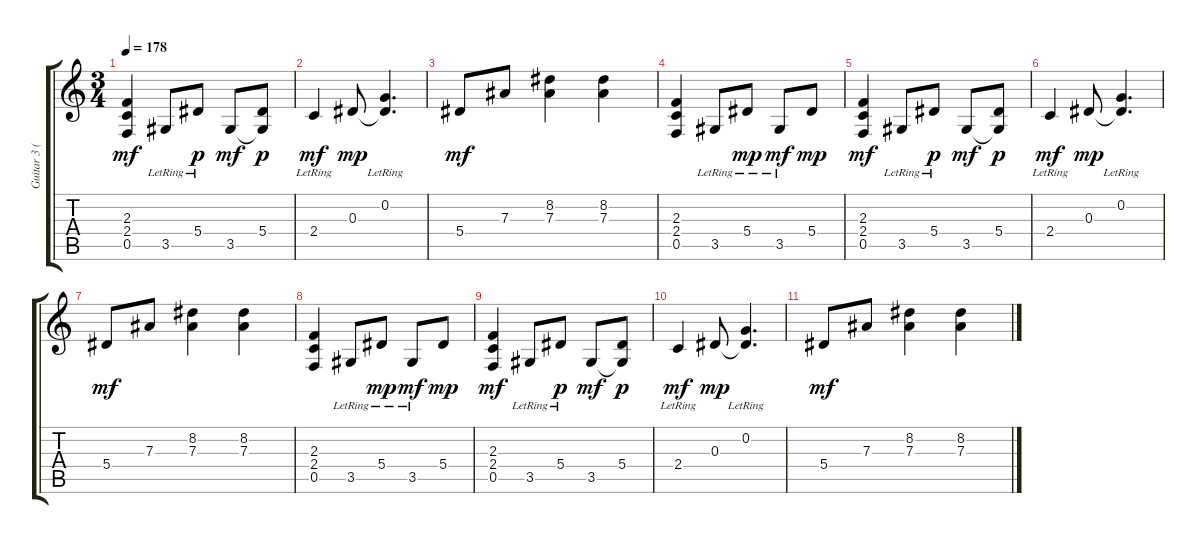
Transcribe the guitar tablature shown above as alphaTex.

\track ("Guitar 3 (Rhytm)" "Guitar 3 (") {instrument distortionguitar}
\staff {score tabs}
\tuning (C4 G3 Eb3 Bb2 F2 C2) {hide}
\ts (3 4)
\tempo 178
\clef g2
\ks c
(2.3 2.4 0.5).4{dy mf} 3.5{lr}.8 5.4{lr}.8{dy p} 3.5.8{dy mf} (5.4 3.5{t}).8{dy p} |
2.4{lr}.4{dy mf} 0.3.8{dy mp} (0.2{lr} 0.3{t}).4{d} |
5.4.8{dy mf} 7.3.8 (8.2 7.3).4 (8.2 7.3).4 |
(2.3 2.4 0.5).4 3.5{lr}.8 5.4{lr}.8{dy mp} 3.5{lr}.8{dy mf} 5.4.8{dy mp} |
(2.3 2.4 0.5).4{dy mf} 3.5{lr}.8 5.4{lr}.8{dy p} 3.5.8{dy mf} (5.4 3.5{t}).8{dy p} |
2.4{lr}.4{dy mf} 0.3.8{dy mp} (0.2{lr} 0.3{t}).4{d} |
5.4.8{dy mf} 7.3.8 (8.2 7.3).4 (8.2 7.3).4 |
(2.3 2.4 0.5).4 3.5{lr}.8 5.4{lr}.8{dy mp} 3.5{lr}.8{dy mf} 5.4.8{dy mp} |
(2.3 2.4 0.5).4{dy mf} 3.5{lr}.8 5.4{lr}.8{dy p} 3.5.8{dy mf} (5.4 3.5{t}).8{dy p} |
2.4{lr}.4{dy mf} 0.3.8{dy mp} (0.2{lr} 0.3{t}).4{d} |
5.4.8{dy mf} 7.3.8 (8.2 7.3).4 (8.2 7.3).4
